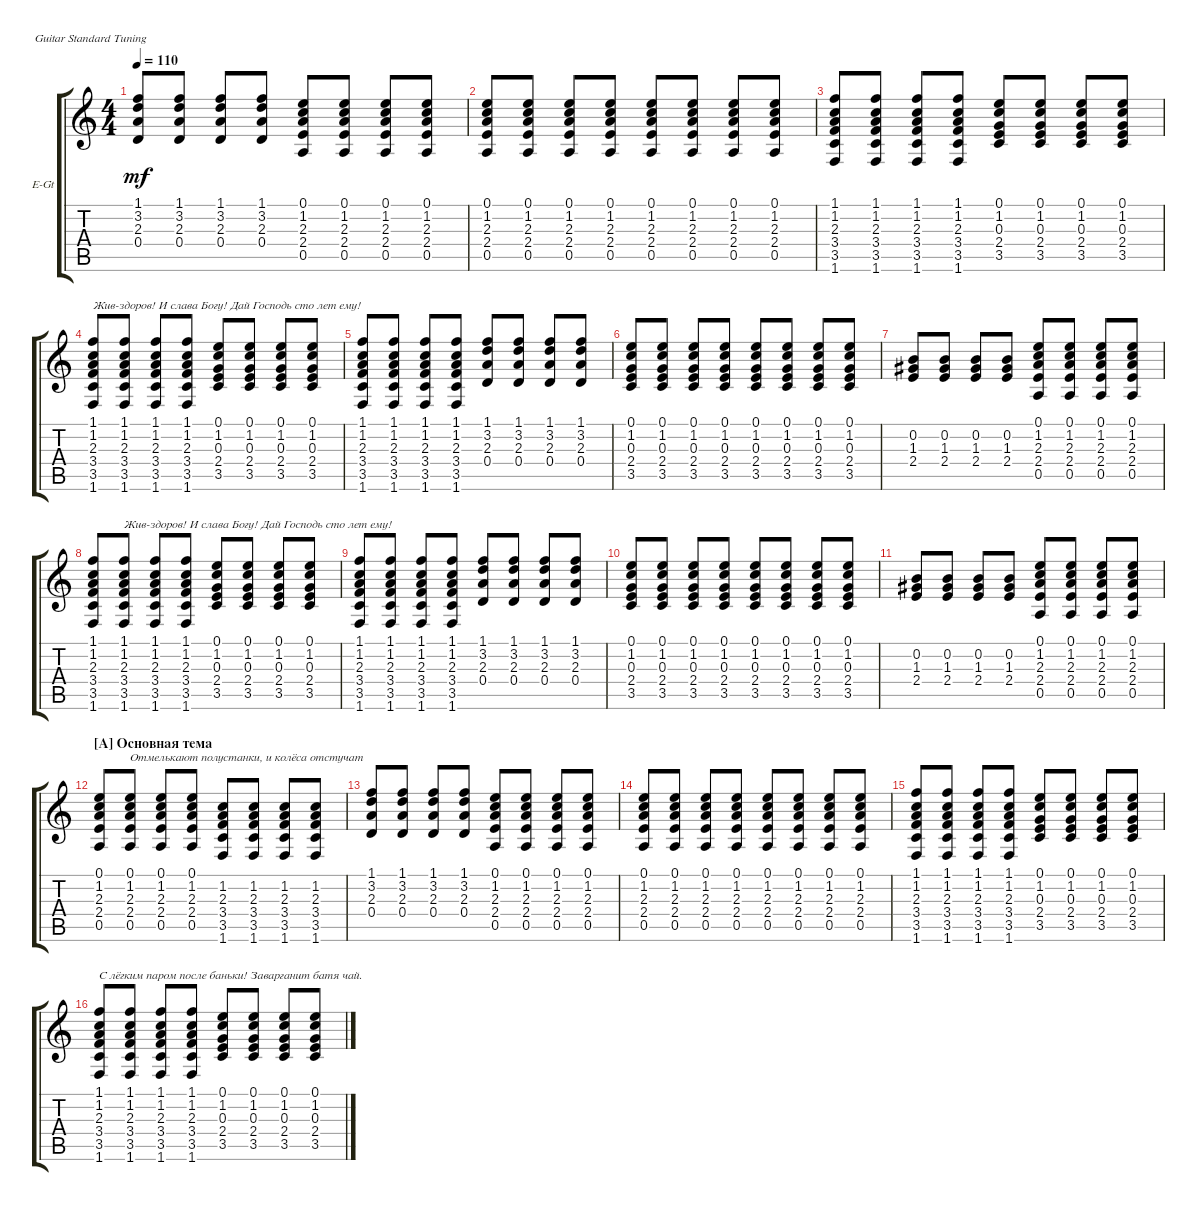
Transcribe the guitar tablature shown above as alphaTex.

\defaultSystemsLayout 4
\bracketExtendMode groupsimilarinstruments
\firstSystemTrackNameOrientation horizontal
\otherSystemsTrackNameOrientation horizontal
\track ("Electric Guitar (Clean)" "E-Gt") {instrument electricguitarclean}
\staff {score tabs}
\tuning (E4 B3 G3 D3 A2 E2)
\ts (4 4)
\tempo 110
\clef g2
\ks c
(0.4 2.3 3.2 1.1).8{dy mf} (0.4 2.3 3.2 1.1).8 (0.4 2.3 3.2 1.1).8 (0.4 2.3 3.2 1.1).8 (0.5 2.4 2.3 1.2 0.1).8 (0.5 2.4 2.3 1.2 0.1).8 (0.5 2.4 2.3 1.2 0.1).8 (0.5 2.4 2.3 1.2 0.1).8 |
(0.5 2.4 2.3 1.2 0.1).8 (0.5 2.4 2.3 1.2 0.1).8 (0.5 2.4 2.3 1.2 0.1).8 (0.5 2.4 2.3 1.2 0.1).8 (0.5 2.4 2.3 1.2 0.1).8 (0.5 2.4 2.3 1.2 0.1).8 (0.5 2.4 2.3 1.2 0.1).8 (0.5 2.4 2.3 1.2 0.1).8 |
(1.6 3.5 3.4 2.3 1.2 1.1).8 (1.6 3.5 3.4 2.3 1.2 1.1).8 (1.6 3.5 3.4 2.3 1.2 1.1).8 (1.6 3.5 3.4 2.3 1.2 1.1).8 (3.5 2.4 0.3 1.2 0.1).8 (3.5 2.4 0.3 1.2 0.1).8 (3.5 2.4 0.3 1.2 0.1).8 (3.5 2.4 0.3 1.2 0.1).8 |
(1.6 3.5 3.4 2.3 1.2 1.1).8{txt "Жив-здоров! И слава Богу! Дай Господь сто лет ему!"} (1.6 3.5 3.4 2.3 1.2 1.1).8 (1.6 3.5 3.4 2.3 1.2 1.1).8 (1.6 3.5 3.4 2.3 1.2 1.1).8 (3.5 2.4 0.3 1.2 0.1).8 (3.5 2.4 0.3 1.2 0.1).8 (3.5 2.4 0.3 1.2 0.1).8 (3.5 2.4 0.3 1.2 0.1).8 |
(1.6 3.5 3.4 2.3 1.2 1.1).8 (1.6 3.5 3.4 2.3 1.2 1.1).8 (1.6 3.5 3.4 2.3 1.2 1.1).8 (1.6 3.5 3.4 2.3 1.2 1.1).8 (0.4 2.3 3.2 1.1).8 (0.4 2.3 3.2 1.1).8 (0.4 2.3 3.2 1.1).8 (0.4 2.3 3.2 1.1).8 |
(3.5 2.4 0.3 1.2 0.1).8 (3.5 2.4 0.3 1.2 0.1).8 (3.5 2.4 0.3 1.2 0.1).8 (3.5 2.4 0.3 1.2 0.1).8 (3.5 2.4 0.3 1.2 0.1).8 (3.5 2.4 0.3 1.2 0.1).8 (3.5 2.4 0.3 1.2 0.1).8 (3.5 2.4 0.3 1.2 0.1).8 |
(2.4 1.3 0.2).8 (2.4 1.3 0.2).8 (2.4 1.3 0.2).8 (2.4 1.3 0.2).8 (0.5 2.4 2.3 1.2 0.1).8 (0.5 2.4 2.3 1.2 0.1).8 (0.5 2.4 2.3 1.2 0.1).8 (0.5 2.4 2.3 1.2 0.1).8 |
(1.6 3.5 3.4 2.3 1.2 1.1).8 (1.6 3.5 3.4 2.3 1.2 1.1).8{txt "Жив-здоров! И слава Богу! Дай Господь сто лет ему!"} (1.6 3.5 3.4 2.3 1.2 1.1).8 (1.6 3.5 3.4 2.3 1.2 1.1).8 (3.5 2.4 0.3 1.2 0.1).8 (3.5 2.4 0.3 1.2 0.1).8 (3.5 2.4 0.3 1.2 0.1).8 (3.5 2.4 0.3 1.2 0.1).8 |
(1.6 3.5 3.4 2.3 1.2 1.1).8 (1.6 3.5 3.4 2.3 1.2 1.1).8 (1.6 3.5 3.4 2.3 1.2 1.1).8 (1.6 3.5 3.4 2.3 1.2 1.1).8 (0.4 2.3 3.2 1.1).8 (0.4 2.3 3.2 1.1).8 (0.4 2.3 3.2 1.1).8 (0.4 2.3 3.2 1.1).8 |
(3.5 2.4 0.3 1.2 0.1).8 (3.5 2.4 0.3 1.2 0.1).8 (3.5 2.4 0.3 1.2 0.1).8 (3.5 2.4 0.3 1.2 0.1).8 (3.5 2.4 0.3 1.2 0.1).8 (3.5 2.4 0.3 1.2 0.1).8 (3.5 2.4 0.3 1.2 0.1).8 (3.5 2.4 0.3 1.2 0.1).8 |
(2.4 1.3 0.2).8 (2.4 1.3 0.2).8 (2.4 1.3 0.2).8 (2.4 1.3 0.2).8 (0.5 2.4 2.3 1.2 0.1).8 (0.5 2.4 2.3 1.2 0.1).8 (0.5 2.4 2.3 1.2 0.1).8 (0.5 2.4 2.3 1.2 0.1).8 |
\section ("A" "Основная тема")
(0.5 2.4 2.3 1.2 0.1).8 (0.5 2.4 2.3 1.2 0.1).8{txt "Отмелькают полустанки, и колёса отстучат"} (0.5 2.4 2.3 1.2 0.1).8 (0.5 2.4 2.3 1.2 0.1).8 (1.6 3.5 3.4 2.3 1.2).8 (1.6 3.5 3.4 2.3 1.2).8 (1.6 3.5 3.4 2.3 1.2).8 (1.6 3.5 3.4 2.3 1.2).8 |
(0.4 2.3 3.2 1.1).8 (0.4 2.3 3.2 1.1).8 (0.4 2.3 3.2 1.1).8 (0.4 2.3 3.2 1.1).8 (0.5 2.4 2.3 1.2 0.1).8 (0.5 2.4 2.3 1.2 0.1).8 (0.5 2.4 2.3 1.2 0.1).8 (0.5 2.4 2.3 1.2 0.1).8 |
(0.5 2.4 2.3 1.2 0.1).8 (0.5 2.4 2.3 1.2 0.1).8 (0.5 2.4 2.3 1.2 0.1).8 (0.5 2.4 2.3 1.2 0.1).8 (0.5 2.4 2.3 1.2 0.1).8 (0.5 2.4 2.3 1.2 0.1).8 (0.5 2.4 2.3 1.2 0.1).8 (0.5 2.4 2.3 1.2 0.1).8 |
(1.6 3.5 3.4 2.3 1.2 1.1).8 (1.6 3.5 3.4 2.3 1.2 1.1).8 (1.6 3.5 3.4 2.3 1.2 1.1).8 (1.6 3.5 3.4 2.3 1.2 1.1).8 (3.5 2.4 0.3 1.2 0.1).8 (3.5 2.4 0.3 1.2 0.1).8 (3.5 2.4 0.3 1.2 0.1).8 (3.5 2.4 0.3 1.2 0.1).8 |
(1.6 3.5 3.4 2.3 1.2 1.1).8{txt "С лёгким паром после баньки! Заварганит батя чай."} (1.6 3.5 3.4 2.3 1.2 1.1).8 (1.6 3.5 3.4 2.3 1.2 1.1).8 (1.6 3.5 3.4 2.3 1.2 1.1).8 (3.5 2.4 0.3 1.2 0.1).8 (3.5 2.4 0.3 1.2 0.1).8 (3.5 2.4 0.3 1.2 0.1).8 (3.5 2.4 0.3 1.2 0.1).8
